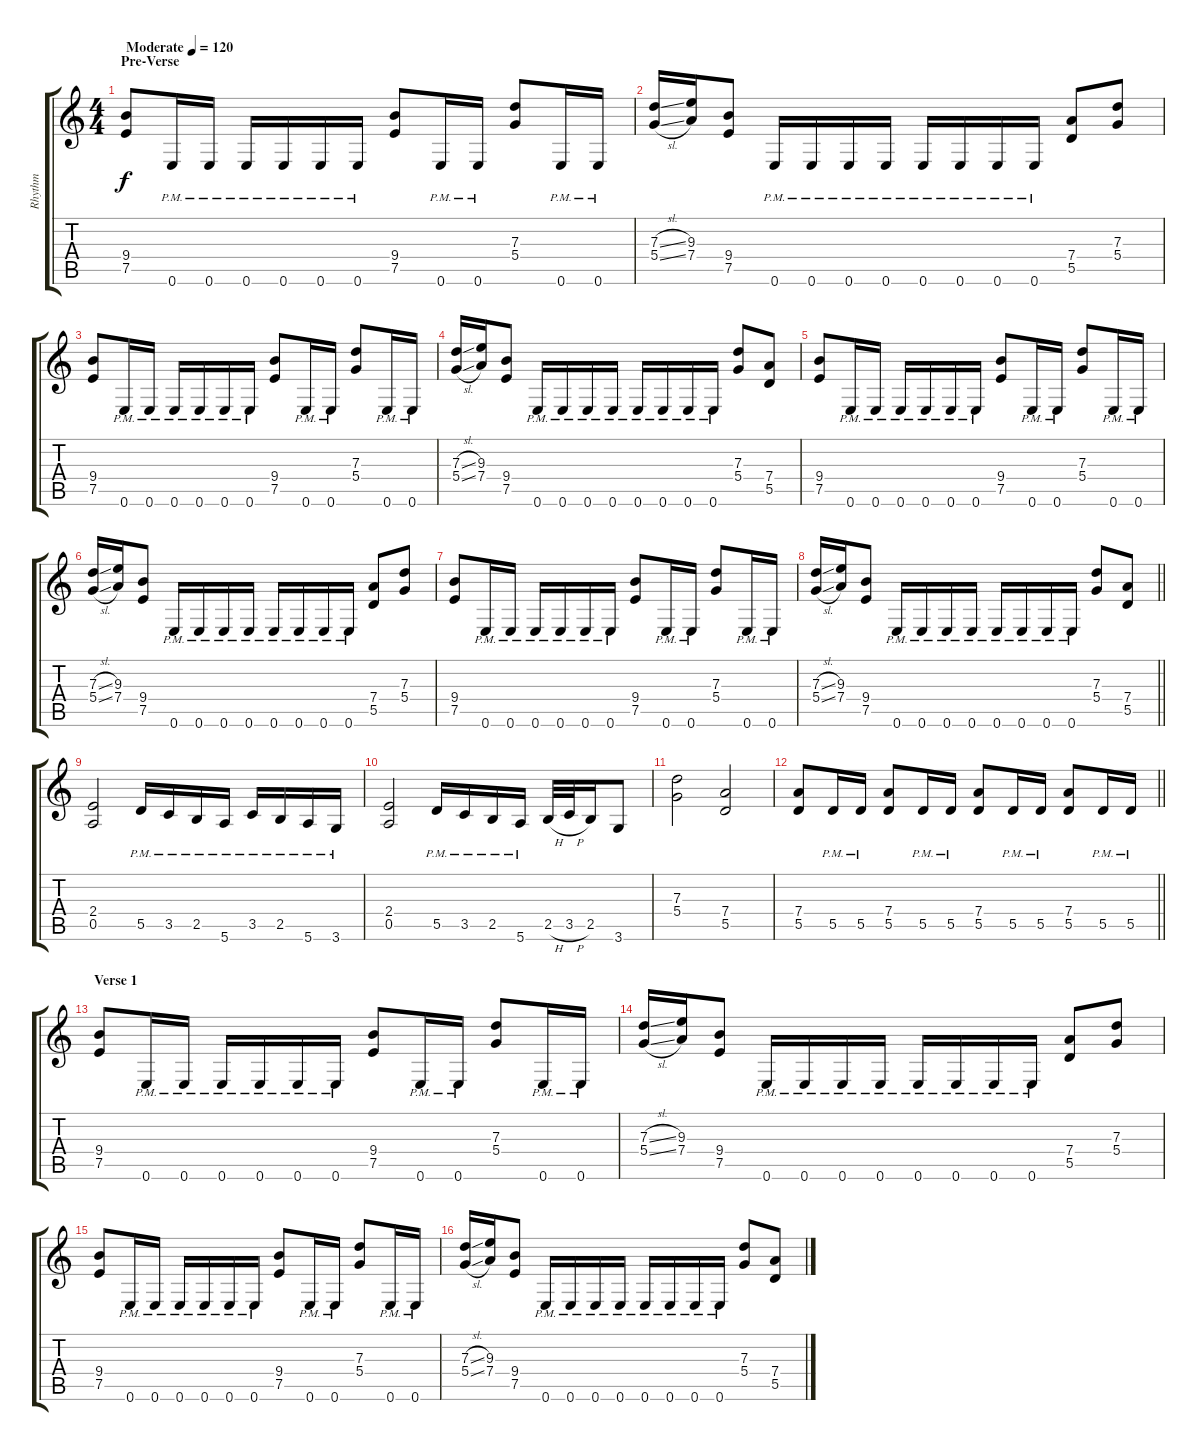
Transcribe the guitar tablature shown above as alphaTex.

\track ("Rhythm" "Rhythm") {instrument distortionguitar}
\staff {score tabs}
\tuning (E4 B3 G3 D3 A2 E2) {hide}
\ts (4 4)
\section ("" "Pre-Verse")
\tempo (120 "Moderate")
\clef g2
\ks c
(9.4 7.5).8{dy f instrument distortionguitar} 0.6{pm}.16 0.6{pm}.16 0.6{pm}.16 0.6{pm}.16 0.6{pm}.16 0.6{pm}.16 (9.4 7.5).8 0.6{pm}.16 0.6{pm}.16 (7.3 5.4).8 0.6{pm}.16 0.6{pm}.16 |
(7.3{sl} 5.4{sl}).16 (9.3 7.4).16 (9.4 7.5).8 0.6{pm}.16 0.6{pm}.16 0.6{pm}.16 0.6{pm}.16 0.6{pm}.16 0.6{pm}.16 0.6{pm}.16 0.6{pm}.16 (7.4 5.5).8 (7.3 5.4).8 |
(9.4 7.5).8 0.6{pm}.16 0.6{pm}.16 0.6{pm}.16 0.6{pm}.16 0.6{pm}.16 0.6{pm}.16 (9.4 7.5).8 0.6{pm}.16 0.6{pm}.16 (7.3 5.4).8 0.6{pm}.16 0.6{pm}.16 |
(7.3{sl} 5.4{sl}).16 (9.3 7.4).16 (9.4 7.5).8 0.6{pm}.16 0.6{pm}.16 0.6{pm}.16 0.6{pm}.16 0.6{pm}.16 0.6{pm}.16 0.6{pm}.16 0.6{pm}.16 (7.3 5.4).8 (7.4 5.5).8 |
(9.4 7.5).8 0.6{pm}.16 0.6{pm}.16 0.6{pm}.16 0.6{pm}.16 0.6{pm}.16 0.6{pm}.16 (9.4 7.5).8 0.6{pm}.16 0.6{pm}.16 (7.3 5.4).8 0.6{pm}.16 0.6{pm}.16 |
(7.3{sl} 5.4{sl}).16 (9.3 7.4).16 (9.4 7.5).8 0.6{pm}.16 0.6{pm}.16 0.6{pm}.16 0.6{pm}.16 0.6{pm}.16 0.6{pm}.16 0.6{pm}.16 0.6{pm}.16 (7.4 5.5).8 (7.3 5.4).8 |
(9.4 7.5).8 0.6{pm}.16 0.6{pm}.16 0.6{pm}.16 0.6{pm}.16 0.6{pm}.16 0.6{pm}.16 (9.4 7.5).8 0.6{pm}.16 0.6{pm}.16 (7.3 5.4).8 0.6{pm}.16 0.6{pm}.16 |
\barLineRight lightlight
(7.3{sl} 5.4{sl}).16 (9.3 7.4).16 (9.4 7.5).8 0.6{pm}.16 0.6{pm}.16 0.6{pm}.16 0.6{pm}.16 0.6{pm}.16 0.6{pm}.16 0.6{pm}.16 0.6{pm}.16 (7.3 5.4).8 (7.4 5.5).8 |
(2.4 0.5).2 5.5{pm}.16 3.5{pm}.16 2.5{pm}.16 5.6{pm}.16 3.5{pm}.16 2.5{pm}.16 5.6{pm}.16 3.6{pm}.16 |
(2.4 0.5).2 5.5{pm}.16 3.5{pm}.16 2.5{pm}.16 5.6{pm}.16 2.5{h}.32 3.5{h}.32 2.5.16 3.6.8 |
(7.3 5.4).2 (7.4 5.5).2 |
\barLineRight lightlight
(7.4 5.5).8 5.5{pm}.16 5.5{pm}.16 (7.4 5.5).8 5.5{pm}.16 5.5{pm}.16 (7.4 5.5).8 5.5{pm}.16 5.5{pm}.16 (7.4 5.5).8 5.5{pm}.16 5.5{pm}.16 |
\section ("" "Verse 1")
(9.4 7.5).8 0.6{pm}.16 0.6{pm}.16 0.6{pm}.16 0.6{pm}.16 0.6{pm}.16 0.6{pm}.16 (9.4 7.5).8 0.6{pm}.16 0.6{pm}.16 (7.3 5.4).8 0.6{pm}.16 0.6{pm}.16 |
(7.3{sl} 5.4{sl}).16 (9.3 7.4).16 (9.4 7.5).8 0.6{pm}.16 0.6{pm}.16 0.6{pm}.16 0.6{pm}.16 0.6{pm}.16 0.6{pm}.16 0.6{pm}.16 0.6{pm}.16 (7.4 5.5).8 (7.3 5.4).8 |
(9.4 7.5).8 0.6{pm}.16 0.6{pm}.16 0.6{pm}.16 0.6{pm}.16 0.6{pm}.16 0.6{pm}.16 (9.4 7.5).8 0.6{pm}.16 0.6{pm}.16 (7.3 5.4).8 0.6{pm}.16 0.6{pm}.16 |
(7.3{sl} 5.4{sl}).16 (9.3 7.4).16 (9.4 7.5).8 0.6{pm}.16 0.6{pm}.16 0.6{pm}.16 0.6{pm}.16 0.6{pm}.16 0.6{pm}.16 0.6{pm}.16 0.6{pm}.16 (7.3 5.4).8 (7.4 5.5).8
